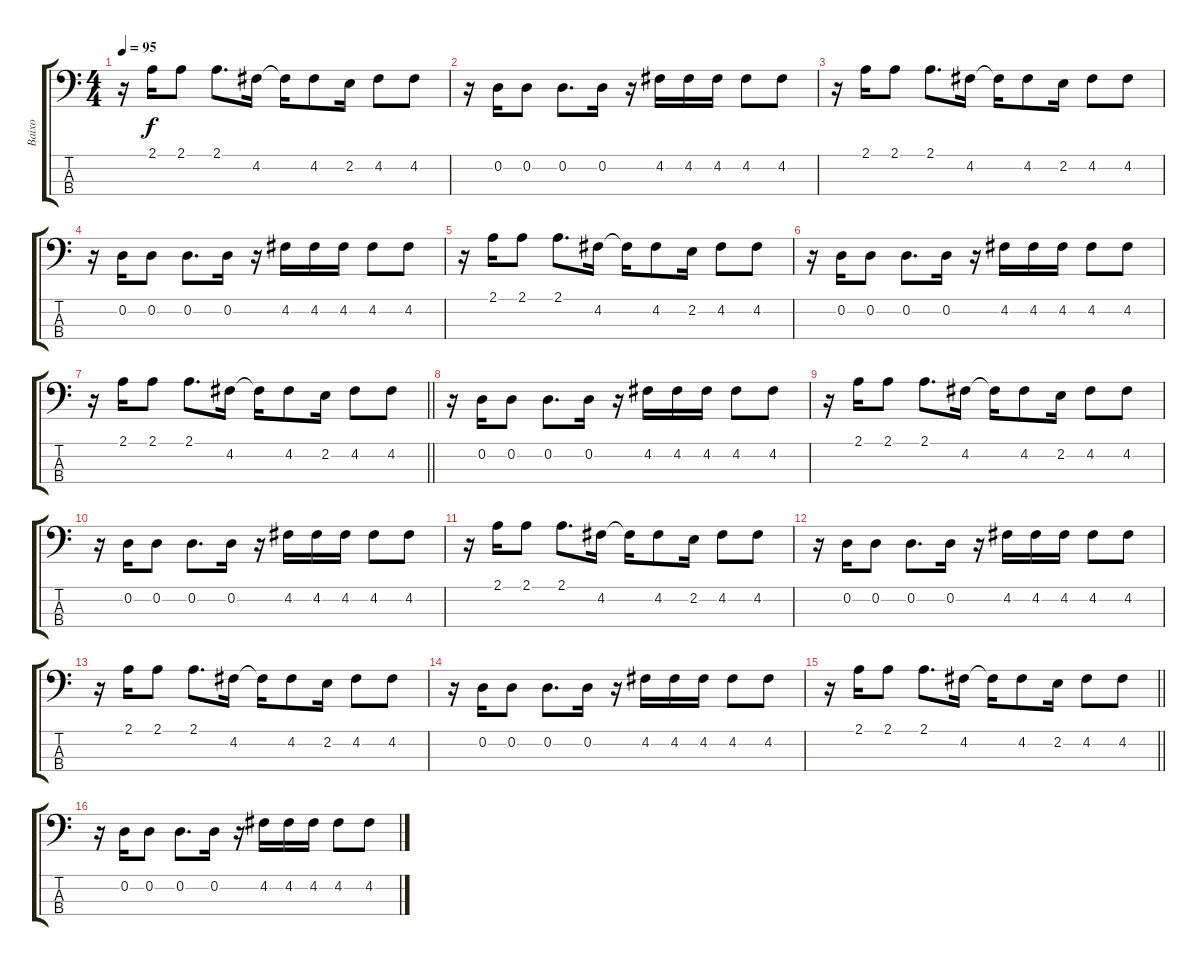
\track ("Baixo" "Baixo") {instrument acousticbass}
\staff {score tabs}
\tuning (G2 D2 A1 E1) {hide}
\ts (4 4)
\tempo 95
\clef f4
\ks c
r.16{dy f} 2.1.16 2.1.8 2.1.8{d} 4.2.16 4.2{t}.16 4.2.8 2.2.16 4.2.8 4.2.8 |
r.16 0.2.16 0.2.8 0.2.8{d} 0.2.16 r.16 4.2.16 4.2.16 4.2.16 4.2.8 4.2.8 |
r.16 2.1.16 2.1.8 2.1.8{d} 4.2.16 4.2{t}.16 4.2.8 2.2.16 4.2.8 4.2.8 |
r.16 0.2.16 0.2.8 0.2.8{d} 0.2.16 r.16 4.2.16 4.2.16 4.2.16 4.2.8 4.2.8 |
r.16 2.1.16 2.1.8 2.1.8{d} 4.2.16 4.2{t}.16 4.2.8 2.2.16 4.2.8 4.2.8 |
r.16 0.2.16 0.2.8 0.2.8{d} 0.2.16 r.16 4.2.16 4.2.16 4.2.16 4.2.8 4.2.8 |
\barLineRight lightlight
r.16 2.1.16 2.1.8 2.1.8{d} 4.2.16 4.2{t}.16 4.2.8 2.2.16 4.2.8 4.2.8 |
r.16 0.2.16 0.2.8 0.2.8{d} 0.2.16 r.16 4.2.16 4.2.16 4.2.16 4.2.8 4.2.8 |
r.16 2.1.16 2.1.8 2.1.8{d} 4.2.16 4.2{t}.16 4.2.8 2.2.16 4.2.8 4.2.8 |
r.16 0.2.16 0.2.8 0.2.8{d} 0.2.16 r.16 4.2.16 4.2.16 4.2.16 4.2.8 4.2.8 |
r.16 2.1.16 2.1.8 2.1.8{d} 4.2.16 4.2{t}.16 4.2.8 2.2.16 4.2.8 4.2.8 |
r.16 0.2.16 0.2.8 0.2.8{d} 0.2.16 r.16 4.2.16 4.2.16 4.2.16 4.2.8 4.2.8 |
r.16 2.1.16 2.1.8 2.1.8{d} 4.2.16 4.2{t}.16 4.2.8 2.2.16 4.2.8 4.2.8 |
r.16 0.2.16 0.2.8 0.2.8{d} 0.2.16 r.16 4.2.16 4.2.16 4.2.16 4.2.8 4.2.8 |
\barLineRight lightlight
r.16 2.1.16 2.1.8 2.1.8{d} 4.2.16 4.2{t}.16 4.2.8 2.2.16 4.2.8 4.2.8 |
r.16 0.2.16 0.2.8 0.2.8{d} 0.2.16 r.16 4.2.16 4.2.16 4.2.16 4.2.8 4.2.8
